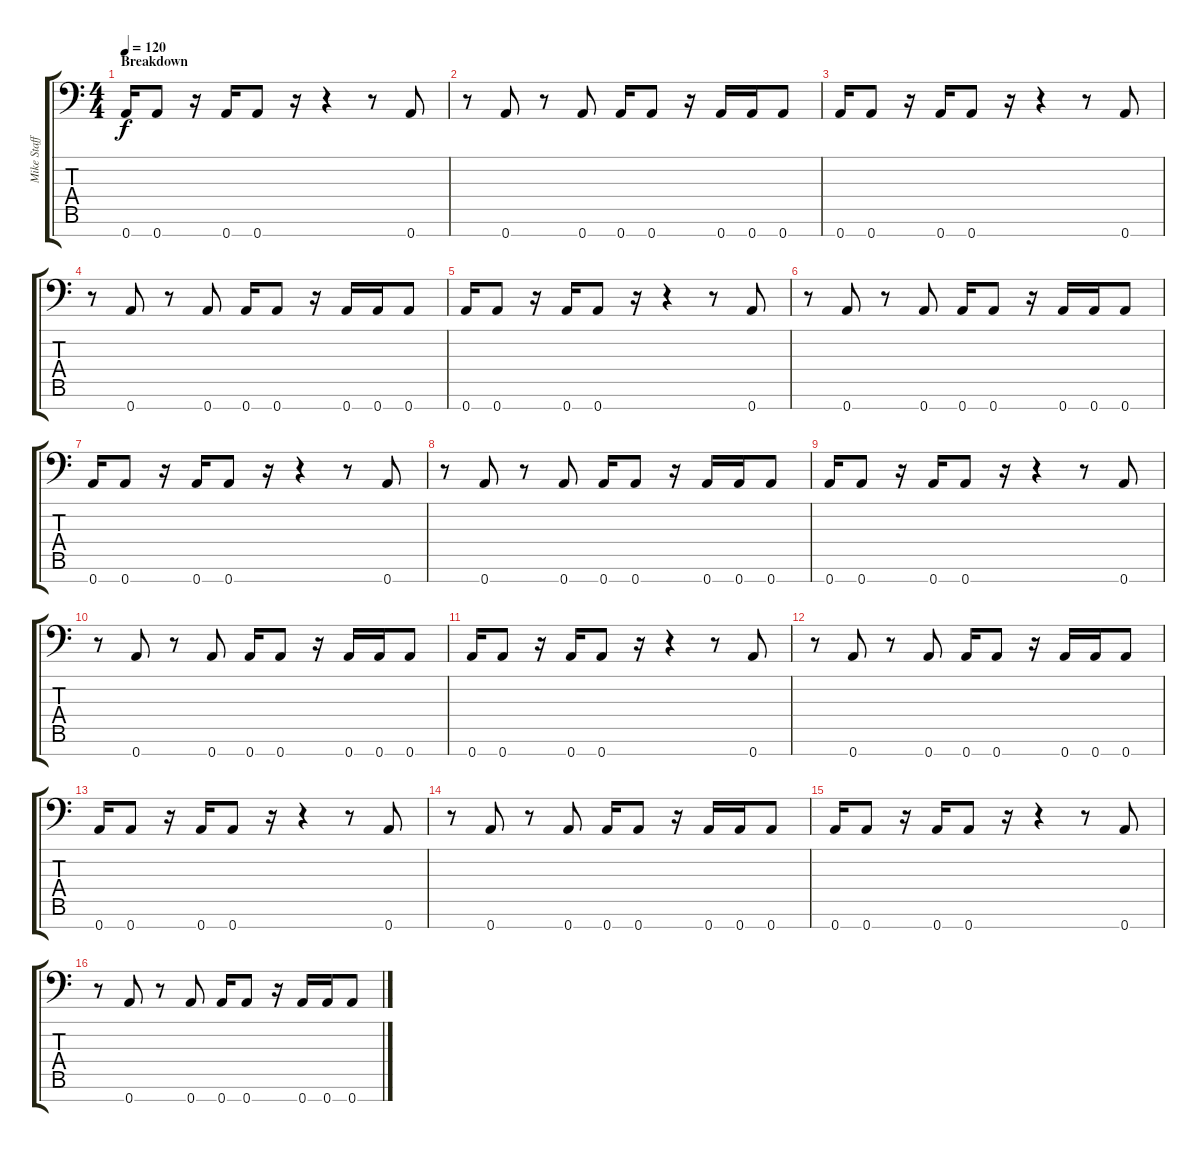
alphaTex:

\track ("Mike Stafford" "Mike Staff") {instrument distortionguitar}
\staff {score tabs}
\tuning (E4 B3 G3 D3 A2 E2 A1) {hide}
\ts (4 4)
\section ("" "Breakdown")
\tempo 120
\clef f4
\ks c
0.7.16{dy f} 0.7.8 r.16 0.7.16 0.7.8 r.16 r.4 r.8 0.7.8 |
r.8 0.7.8 r.8 0.7.8 0.7.16 0.7.8 r.16 0.7.16 0.7.16 0.7.8 |
0.7.16 0.7.8 r.16 0.7.16 0.7.8 r.16 r.4 r.8 0.7.8 |
r.8 0.7.8 r.8 0.7.8 0.7.16 0.7.8 r.16 0.7.16 0.7.16 0.7.8 |
0.7.16 0.7.8 r.16 0.7.16 0.7.8 r.16 r.4 r.8 0.7.8 |
r.8 0.7.8 r.8 0.7.8 0.7.16 0.7.8 r.16 0.7.16 0.7.16 0.7.8 |
0.7.16 0.7.8 r.16 0.7.16 0.7.8 r.16 r.4 r.8 0.7.8 |
r.8 0.7.8 r.8 0.7.8 0.7.16 0.7.8 r.16 0.7.16 0.7.16 0.7.8 |
0.7.16 0.7.8 r.16 0.7.16 0.7.8 r.16 r.4 r.8 0.7.8 |
r.8 0.7.8 r.8 0.7.8 0.7.16 0.7.8 r.16 0.7.16 0.7.16 0.7.8 |
0.7.16 0.7.8 r.16 0.7.16 0.7.8 r.16 r.4 r.8 0.7.8 |
r.8 0.7.8 r.8 0.7.8 0.7.16 0.7.8 r.16 0.7.16 0.7.16 0.7.8 |
0.7.16 0.7.8 r.16 0.7.16 0.7.8 r.16 r.4 r.8 0.7.8 |
r.8 0.7.8 r.8 0.7.8 0.7.16 0.7.8 r.16 0.7.16 0.7.16 0.7.8 |
0.7.16 0.7.8 r.16 0.7.16 0.7.8 r.16 r.4 r.8 0.7.8 |
r.8 0.7.8 r.8 0.7.8 0.7.16 0.7.8 r.16 0.7.16 0.7.16 0.7.8
